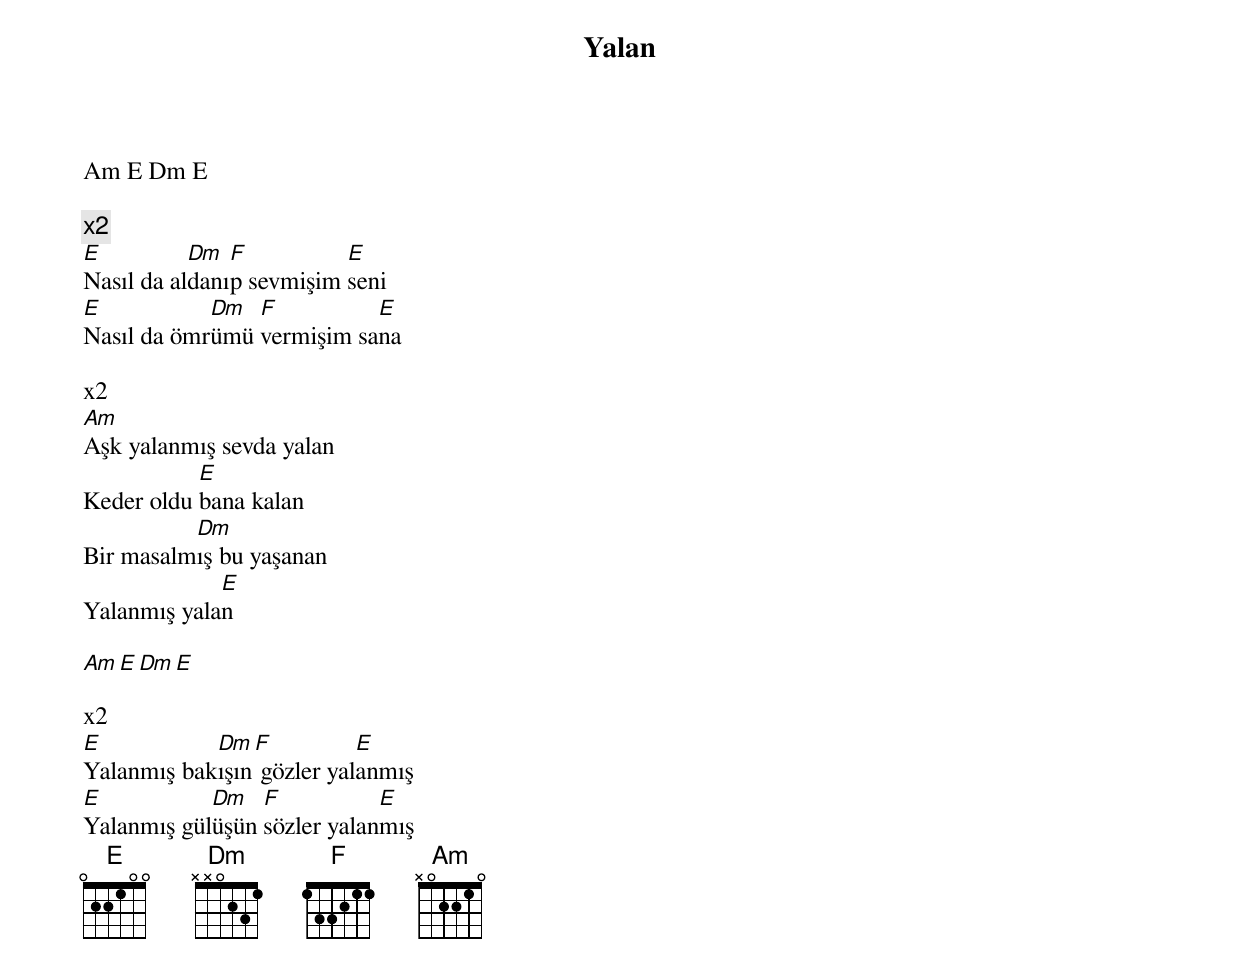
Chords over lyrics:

{title: Yalan}
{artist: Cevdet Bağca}

Am E Dm E

x2
E          Dm  F          E
Nasıl da aldanıp sevmişim seni
E           Dm  F          E
Nasıl da ömrümü vermişim sana

x2
Am
Aşk yalanmış sevda yalan
           E
Keder oldu bana kalan
          Dm
Bir masalmış bu yaşanan
             E
Yalanmış yalan

Am E Dm E

x2
E           Dm  F          E
Yalanmış bakışın gözler yalanmış
E           Dm   F           E
Yalanmış gülüşün sözler yalanmış
